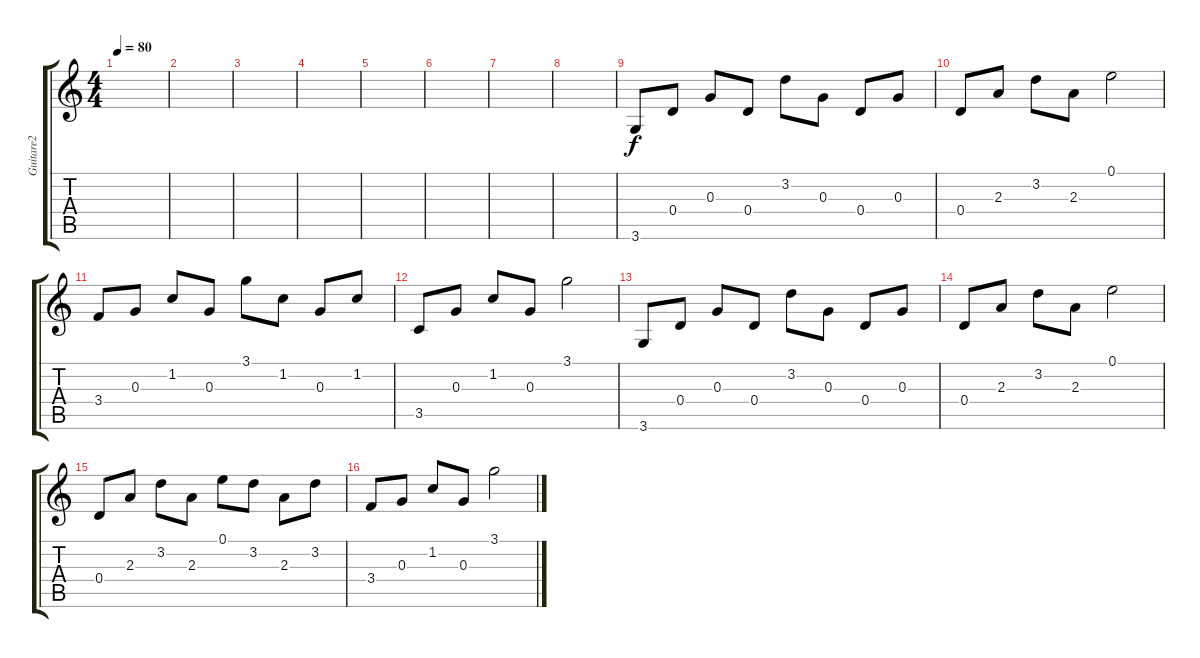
\track ("Guitare2" "Guitare2") {instrument electricguitarclean}
\staff {score tabs}
\tuning (E4 B3 G3 D3 A2 E2) {hide}
\ts (4 4)
\tempo 80
\clef g2
\ks c
|
|
|
|
|
|
|
|
3.6.8 0.4.8 0.3.8 0.4.8 3.2.8 0.3.8 0.4.8 0.3.8 |
0.4.8 2.3.8 3.2.8 2.3.8 0.1.2 |
3.4.8 0.3.8 1.2.8 0.3.8 3.1.8 1.2.8 0.3.8 1.2.8 |
3.5.8 0.3.8 1.2.8 0.3.8 3.1.2 |
3.6.8 0.4.8 0.3.8 0.4.8 3.2.8 0.3.8 0.4.8 0.3.8 |
0.4.8 2.3.8 3.2.8 2.3.8 0.1.2 |
0.4.8 2.3.8 3.2.8 2.3.8 0.1.8 3.2.8 2.3.8 3.2.8 |
3.4.8 0.3.8 1.2.8 0.3.8 3.1.2
